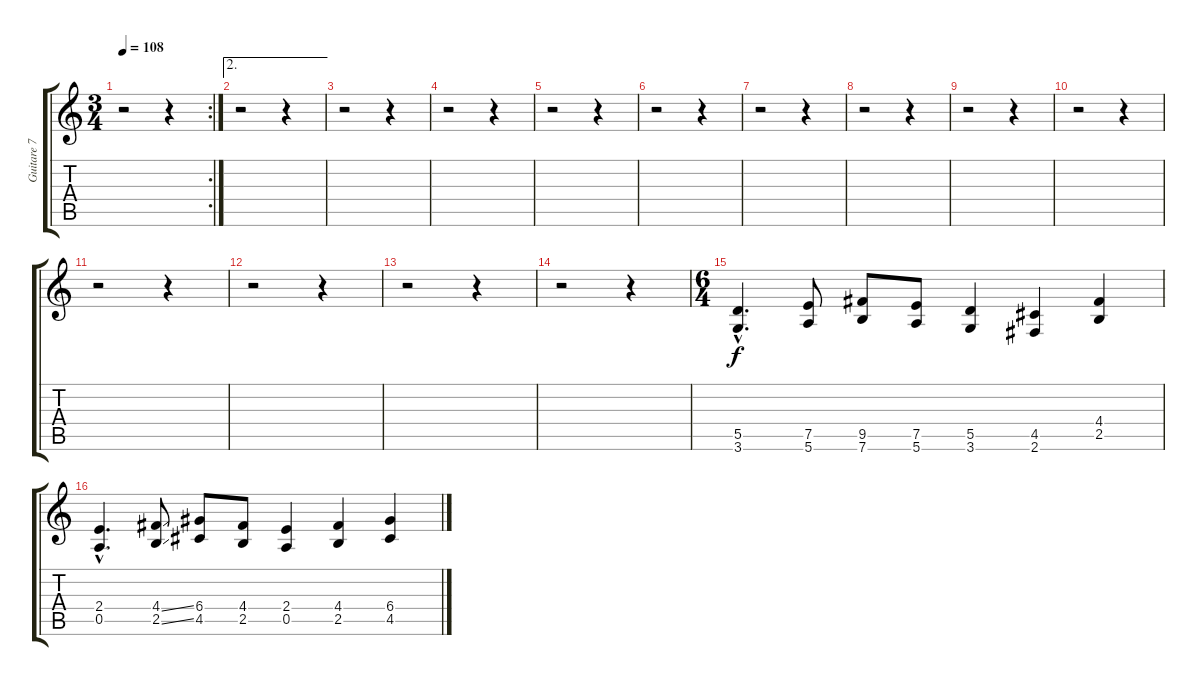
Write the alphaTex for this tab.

\track ("Guitare 7 W / Disto" "Guitare 7 ") {instrument distortionguitar}
\staff {score tabs}
\tuning (E4 B3 G3 D3 A2 E2) {hide}
\rc 2
\ts (3 4)
\tempo 108
\clef g2
\ks c
r.2{dy f} r.4 |
\ae 2
r.2 r.4 |
r.2 r.4 |
r.2 r.4 |
r.2 r.4 |
r.2 r.4 |
r.2 r.4 |
r.2 r.4 |
r.2 r.4 |
r.2 r.4 |
r.2 r.4 |
r.2 r.4 |
r.2 r.4 |
r.2 r.4 |
\ts (6 4)
(5.5{hac} 3.6{hac}).4{d} (7.5 5.6).8 (9.5 7.6).8 (7.5 5.6).8 (5.5 3.6).4 (4.5 2.6).4 (4.4 2.5).4 |
(2.4{hac} 0.5{hac}).4{d} (4.4{ss} 2.5{ss}).8 (6.4 4.5).8 (4.4 2.5).8 (2.4 0.5).4 (4.4 2.5).4 (6.4 4.5).4
